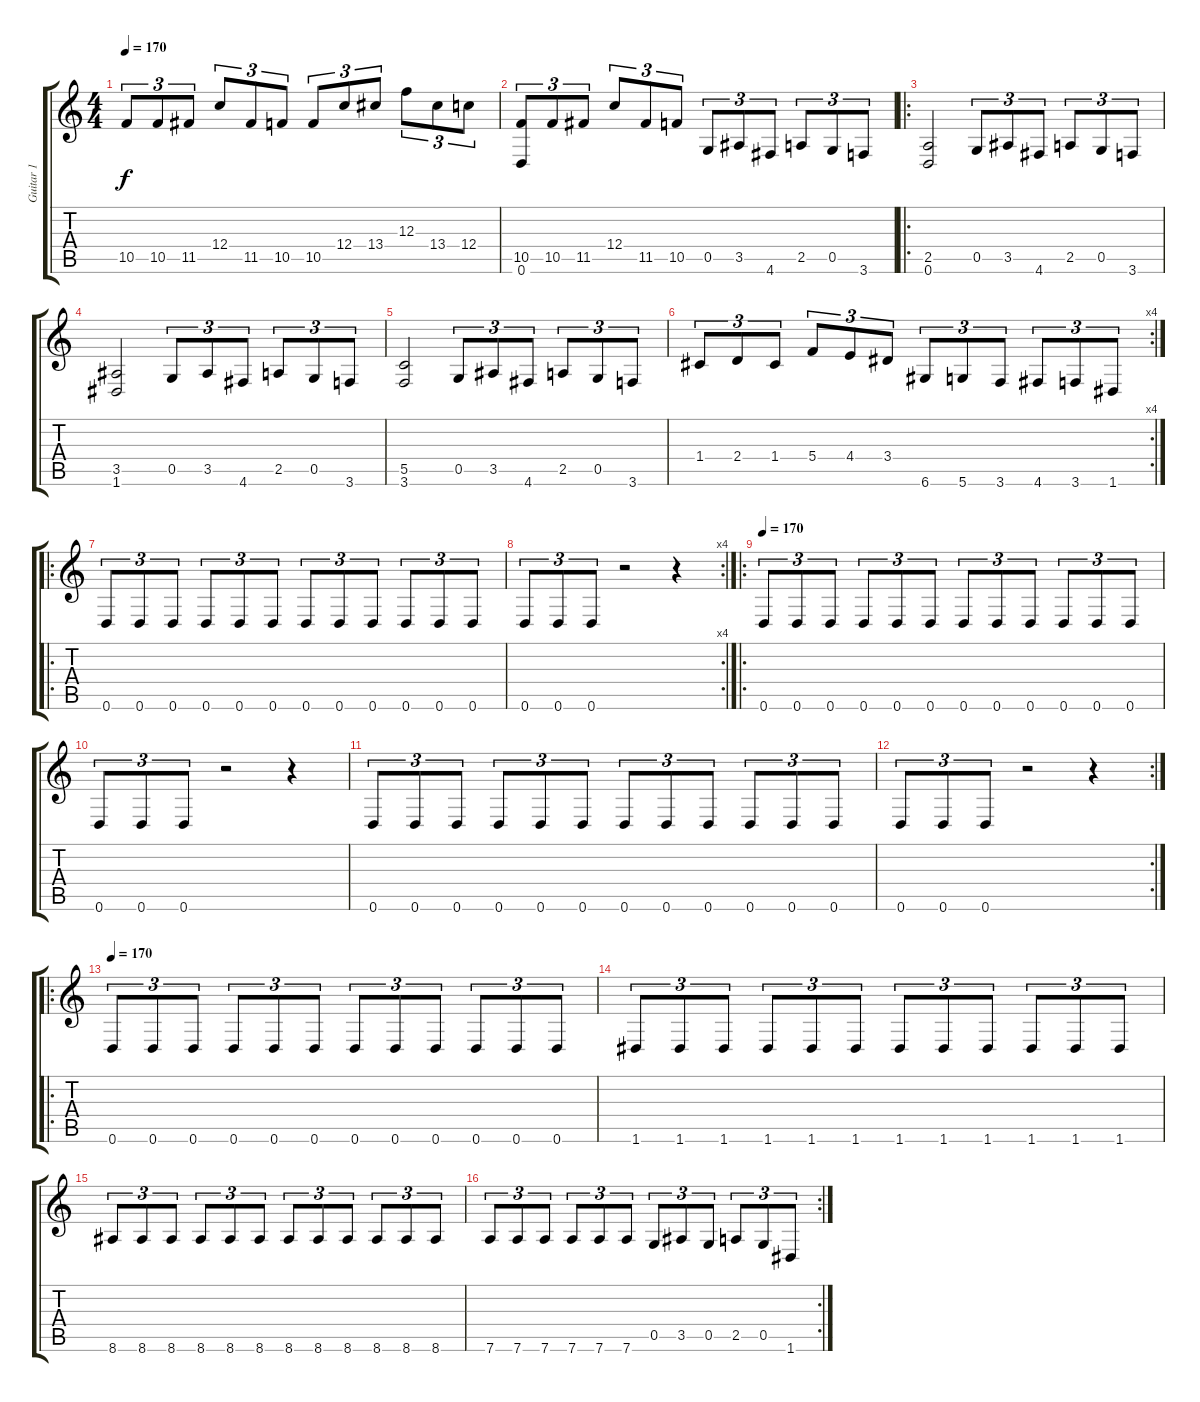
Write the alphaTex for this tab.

\track ("Guitar 1" "Guitar 1") {instrument distortionguitar}
\staff {score tabs}
\tuning (D4 A3 F3 C3 G2 D2) {hide}
\ts (4 4)
\tempo 170
\clef g2
\ks c
10.5.8{tu (3 2) dy f} 10.5.8{tu (3 2)} 11.5.8{tu (3 2)} 12.4.8{tu (3 2)} 11.5.8{tu (3 2)} 10.5.8{tu (3 2)} 10.5.8{tu (3 2)} 12.4.8{tu (3 2)} 13.4.8{tu (3 2)} 12.3.8{tu (3 2)} 13.4.8{tu (3 2)} 12.4.8{tu (3 2)} |
(10.5 0.6).8{tu (3 2)} 10.5.8{tu (3 2)} 11.5.8{tu (3 2)} 12.4.8{tu (3 2)} 11.5.8{tu (3 2)} 10.5.8{tu (3 2)} 0.5.8{tu (3 2)} 3.5.8{tu (3 2)} 4.6.8{tu (3 2)} 2.5.8{tu (3 2)} 0.5.8{tu (3 2)} 3.6.8{tu (3 2)} |
\ro
(2.5 0.6).2 0.5.8{tu (3 2)} 3.5.8{tu (3 2)} 4.6.8{tu (3 2)} 2.5.8{tu (3 2)} 0.5.8{tu (3 2)} 3.6.8{tu (3 2)} |
(3.5 1.6).2 0.5.8{tu (3 2)} 3.5.8{tu (3 2)} 4.6.8{tu (3 2)} 2.5.8{tu (3 2)} 0.5.8{tu (3 2)} 3.6.8{tu (3 2)} |
(5.5 3.6).2 0.5.8{tu (3 2)} 3.5.8{tu (3 2)} 4.6.8{tu (3 2)} 2.5.8{tu (3 2)} 0.5.8{tu (3 2)} 3.6.8{tu (3 2)} |
\rc 4
1.4.8{tu (3 2)} 2.4.8{tu (3 2)} 1.4.8{tu (3 2)} 5.4.8{tu (3 2)} 4.4.8{tu (3 2)} 3.4.8{tu (3 2)} 6.6.8{tu (3 2)} 5.6.8{tu (3 2)} 3.6.8{tu (3 2)} 4.6.8{tu (3 2)} 3.6.8{tu (3 2)} 1.6.8{tu (3 2)} |
\ro
0.6.8{tu (3 2)} 0.6.8{tu (3 2)} 0.6.8{tu (3 2)} 0.6.8{tu (3 2)} 0.6.8{tu (3 2)} 0.6.8{tu (3 2)} 0.6.8{tu (3 2)} 0.6.8{tu (3 2)} 0.6.8{tu (3 2)} 0.6.8{tu (3 2)} 0.6.8{tu (3 2)} 0.6.8{tu (3 2)} |
\rc 4
0.6.8{tu (3 2)} 0.6.8{tu (3 2)} 0.6.8{tu (3 2)} r.2 r.4 |
\ro
\tempo 170
0.6.8{tu (3 2)} 0.6.8{tu (3 2)} 0.6.8{tu (3 2)} 0.6.8{tu (3 2)} 0.6.8{tu (3 2)} 0.6.8{tu (3 2)} 0.6.8{tu (3 2)} 0.6.8{tu (3 2)} 0.6.8{tu (3 2)} 0.6.8{tu (3 2)} 0.6.8{tu (3 2)} 0.6.8{tu (3 2)} |
0.6.8{tu (3 2)} 0.6.8{tu (3 2)} 0.6.8{tu (3 2)} r.2 r.4 |
0.6.8{tu (3 2)} 0.6.8{tu (3 2)} 0.6.8{tu (3 2)} 0.6.8{tu (3 2)} 0.6.8{tu (3 2)} 0.6.8{tu (3 2)} 0.6.8{tu (3 2)} 0.6.8{tu (3 2)} 0.6.8{tu (3 2)} 0.6.8{tu (3 2)} 0.6.8{tu (3 2)} 0.6.8{tu (3 2)} |
\rc 2
0.6.8{tu (3 2)} 0.6.8{tu (3 2)} 0.6.8{tu (3 2)} r.2 r.4 |
\ro
\tempo 170
0.6.8{tu (3 2)} 0.6.8{tu (3 2)} 0.6.8{tu (3 2)} 0.6.8{tu (3 2)} 0.6.8{tu (3 2)} 0.6.8{tu (3 2)} 0.6.8{tu (3 2)} 0.6.8{tu (3 2)} 0.6.8{tu (3 2)} 0.6.8{tu (3 2)} 0.6.8{tu (3 2)} 0.6.8{tu (3 2)} |
1.6.8{tu (3 2)} 1.6.8{tu (3 2)} 1.6.8{tu (3 2)} 1.6.8{tu (3 2)} 1.6.8{tu (3 2)} 1.6.8{tu (3 2)} 1.6.8{tu (3 2)} 1.6.8{tu (3 2)} 1.6.8{tu (3 2)} 1.6.8{tu (3 2)} 1.6.8{tu (3 2)} 1.6.8{tu (3 2)} |
8.6.8{tu (3 2)} 8.6.8{tu (3 2)} 8.6.8{tu (3 2)} 8.6.8{tu (3 2)} 8.6.8{tu (3 2)} 8.6.8{tu (3 2)} 8.6.8{tu (3 2)} 8.6.8{tu (3 2)} 8.6.8{tu (3 2)} 8.6.8{tu (3 2)} 8.6.8{tu (3 2)} 8.6.8{tu (3 2)} |
\rc 2
7.6.8{tu (3 2)} 7.6.8{tu (3 2)} 7.6.8{tu (3 2)} 7.6.8{tu (3 2)} 7.6.8{tu (3 2)} 7.6.8{tu (3 2)} 0.5.8{tu (3 2)} 3.5.8{tu (3 2)} 0.5.8{tu (3 2)} 2.5.8{tu (3 2)} 0.5.8{tu (3 2)} 1.6.8{tu (3 2)}
